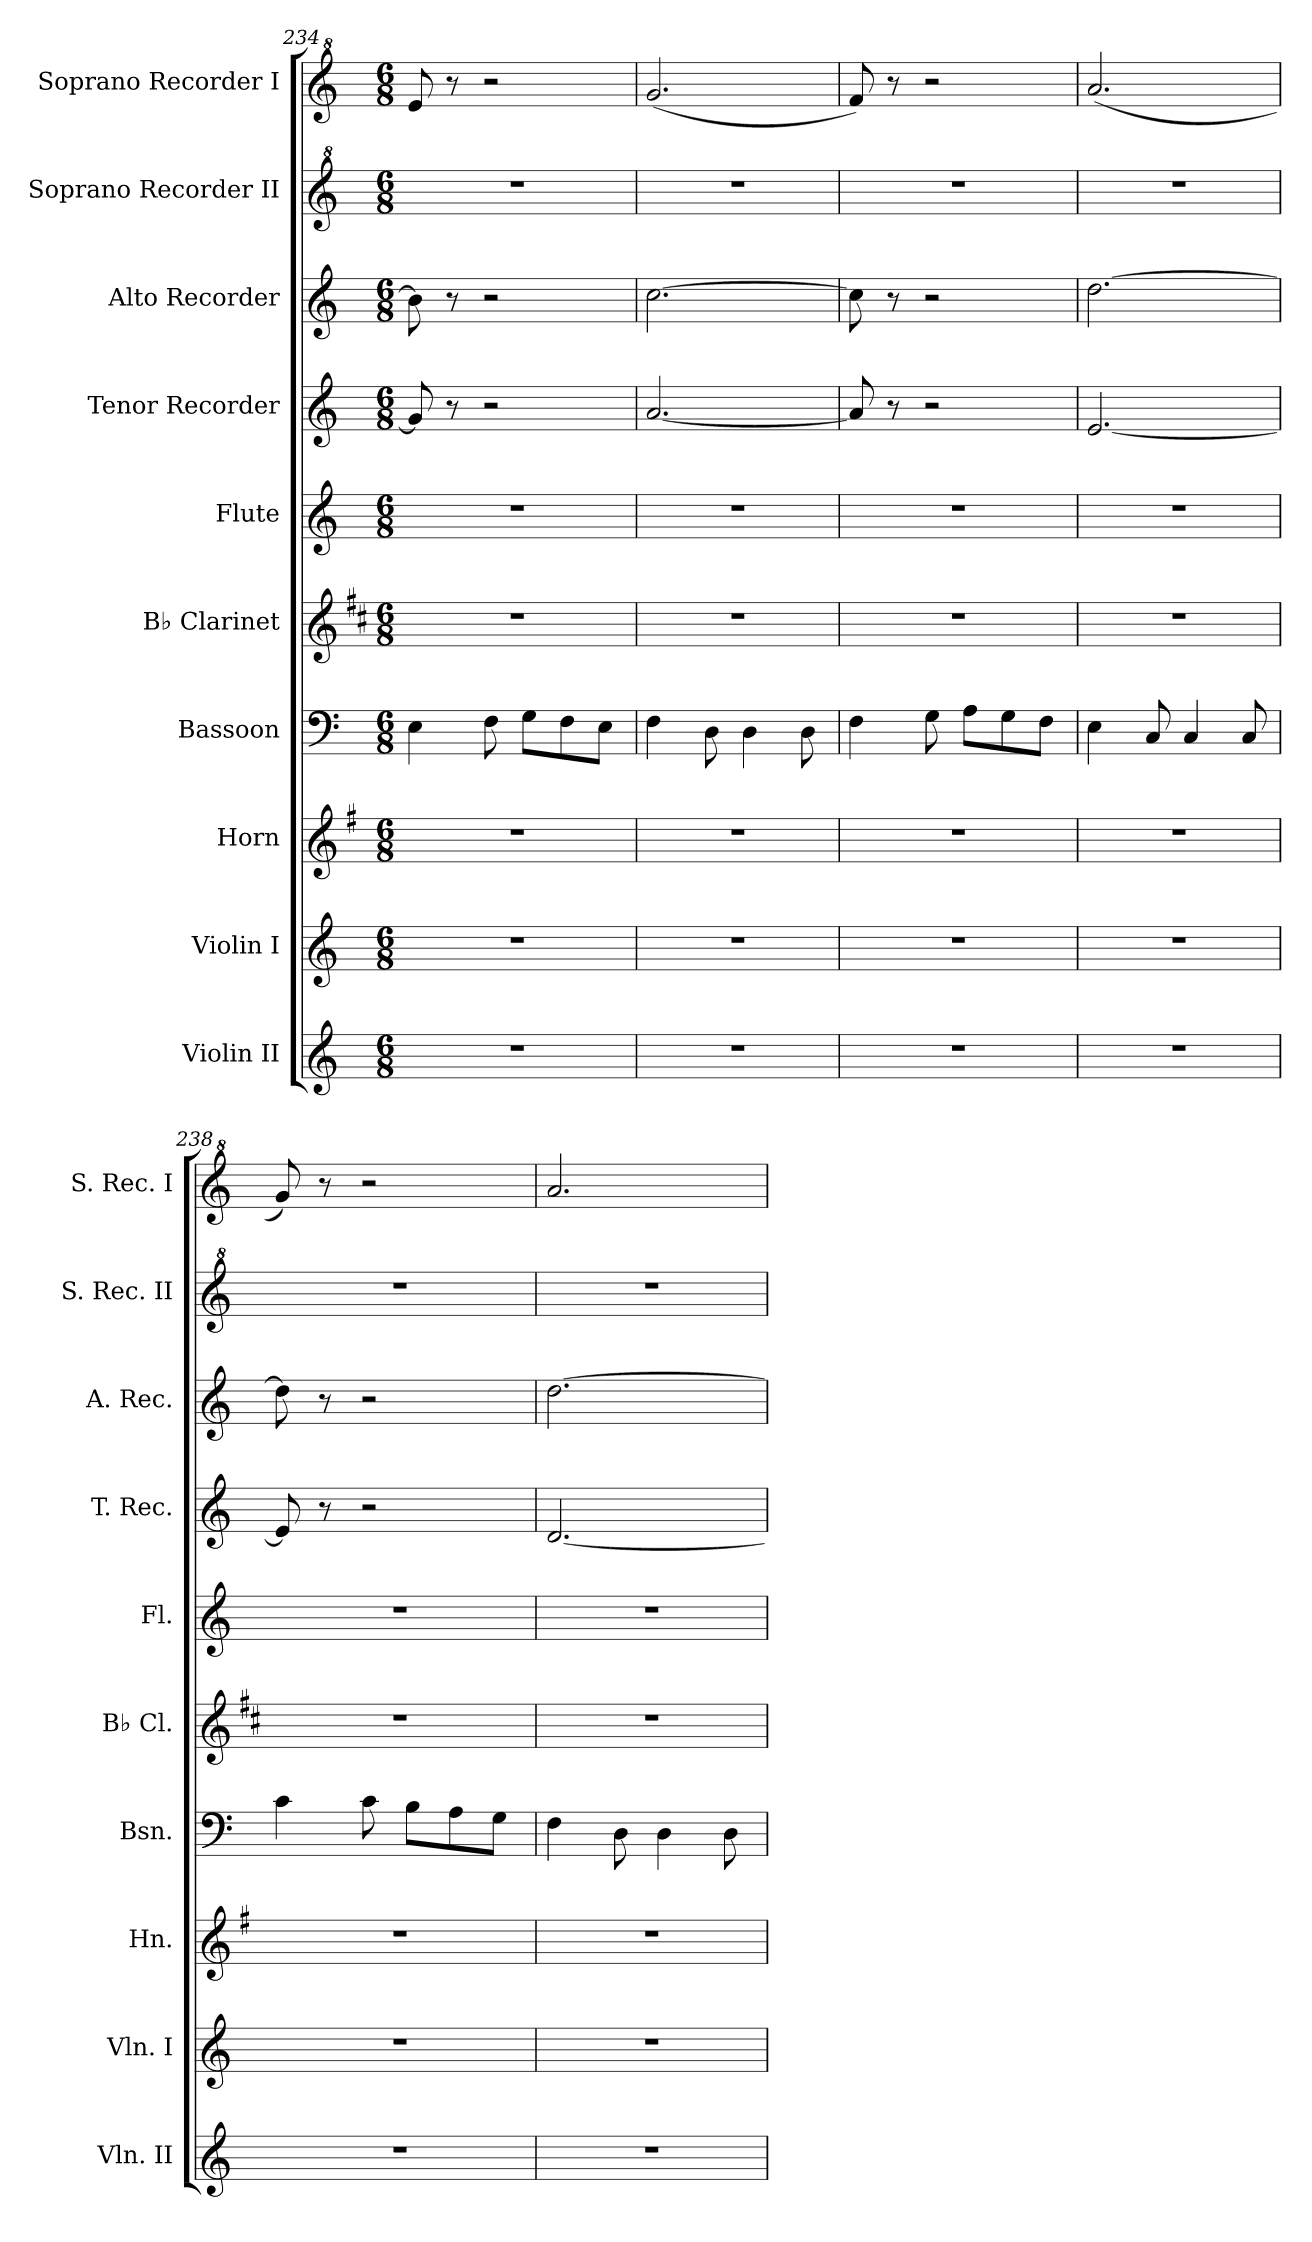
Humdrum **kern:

**kern	**kern	**kern	**kern	**kern	**kern	**kern	**kern	**kern	**kern
*part10	*part9	*part8	*part7	*part6	*part5	*part4	*part3	*part2	*part1
*staff10	*staff9	*staff8	*staff7	*staff6	*staff5	*staff4	*staff3	*staff2	*staff1
*I"Violin II	*I"Violin I	*I"Horn	*I"Bassoon	*I"B♭ Clarinet	*I"Flute	*I"Tenor Recorder	*I"Alto Recorder	*I"Soprano Recorder II	*I"Soprano Recorder I
*I'Vln. II	*I'Vln. I	*I'Hn.	*I'Bsn.	*I'B♭ Cl.	*I'Fl.	*I'T. Rec.	*I'A. Rec.	*I'S. Rec. II	*I'S. Rec. I
*clefG2	*clefG2	*clefG2	*clefF4	*clefG2	*clefG2	*clefG2	*clefG2	*clefG^2	*clefG^2
*	*	*ITrd4c7	*	*ITrd1c2	*	*	*	*	*
*k[]	*k[]	*k[]	*k[]	*k[]	*k[]	*k[]	*k[]	*k[]	*k[]
*C:	*C:	*C:	*C:	*C:	*C:	*C:	*C:	*C:	*C:
*M6/8	*M6/8	*M6/8	*M6/8	*M6/8	*M6/8	*M6/8	*M6/8	*M6/8	*M6/8
=234	=234	=234	=234	=234	=234	=234	=234	=234	=234
2.r	2.r	2.r	4E\	2.r	2.r	8g/]	8b-\]	2.r	8ee/
.	.	.	.	.	.	8r	8r	.	8r
.	.	.	8F\	.	.	2r	2r	.	2r
.	.	.	8G\L	.	.	.	.	.	.
.	.	.	8F\	.	.	.	.	.	.
.	.	.	8E\J	.	.	.	.	.	.
=235	=235	=235	=235	=235	=235	=235	=235	=235	=235
2.r	2.r	2.r	4F\	2.r	2.r	[2.a/	[2.cc\	2.r	(2.gg/
.	.	.	8D\	.	.	.	.	.	.
.	.	.	4D\	.	.	.	.	.	.
.	.	.	8D\	.	.	.	.	.	.
=236	=236	=236	=236	=236	=236	=236	=236	=236	=236
2.r	2.r	2.r	4F\	2.r	2.r	8a/]	8cc\]	2.r	8ff/)
.	.	.	.	.	.	8r	8r	.	8r
.	.	.	8G\	.	.	2r	2r	.	2r
.	.	.	8A\L	.	.	.	.	.	.
.	.	.	8G\	.	.	.	.	.	.
.	.	.	8F\J	.	.	.	.	.	.
!!LO:PB:g=z
=237	=237	=237	=237	=237	=237	=237	=237	=237	=237
2.r	2.r	2.r	4E\	2.r	2.r	[2.e/	[2.dd\	2.r	(2.aa/
.	.	.	8C/	.	.	.	.	.	.
.	.	.	4C/	.	.	.	.	.	.
.	.	.	8C/	.	.	.	.	.	.
=238	=238	=238	=238	=238	=238	=238	=238	=238	=238
2.r	2.r	2.r	4c\	2.r	2.r	8e/]	8dd\]	2.r	8gg/)
.	.	.	.	.	.	8r	8r	.	8r
.	.	.	8c\	.	.	2r	2r	.	2r
.	.	.	8B\L	.	.	.	.	.	.
.	.	.	8A\	.	.	.	.	.	.
.	.	.	8G\J	.	.	.	.	.	.
=239	=239	=239	=239	=239	=239	=239	=239	=239	=239
2.r	2.r	2.r	4F\	2.r	2.r	[2.d/	[2.dd\	2.r	2.aa/
.	.	.	8D\	.	.	.	.	.	.
.	.	.	4D\	.	.	.	.	.	.
.	.	.	8D\	.	.	.	.	.	.
=	=	=	=	=	=	=	=	=	=
*-	*-	*-	*-	*-	*-	*-	*-	*-	*-
